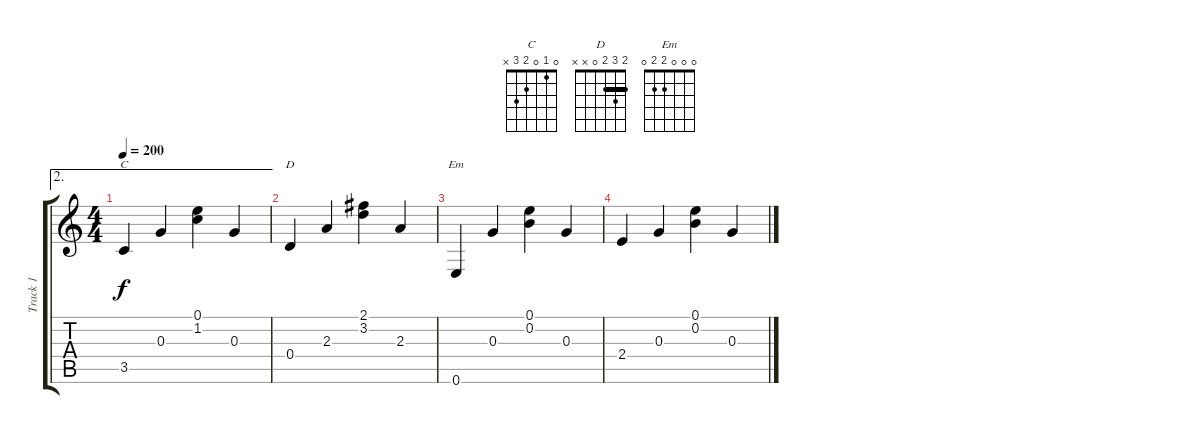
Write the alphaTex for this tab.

\track ("Track 1" "Track 1") {instrument acousticguitarsteel}
\staff {score tabs}
\tuning (E4 B3 G3 D3 A2 E2) {hide}
\chord ("C" 0 1 0 2 3 x)
\chord ("D" 2 3 2 0 x x) {barre 2}
\chord ("Em" 0 0 0 2 2 0)
\ae 2
\ts (4 4)
\tempo 200
\clef g2
\ks c
3.5.4{ch "C" dy f} 0.3.4 (0.1 1.2).4 0.3.4 |
0.4.4{ch "D"} 2.3.4 (2.1 3.2).4 2.3.4 |
0.6.4{ch "Em"} 0.3.4 (0.1 0.2).4 0.3.4 |
2.4.4 0.3.4 (0.1 0.2).4 0.3.4
